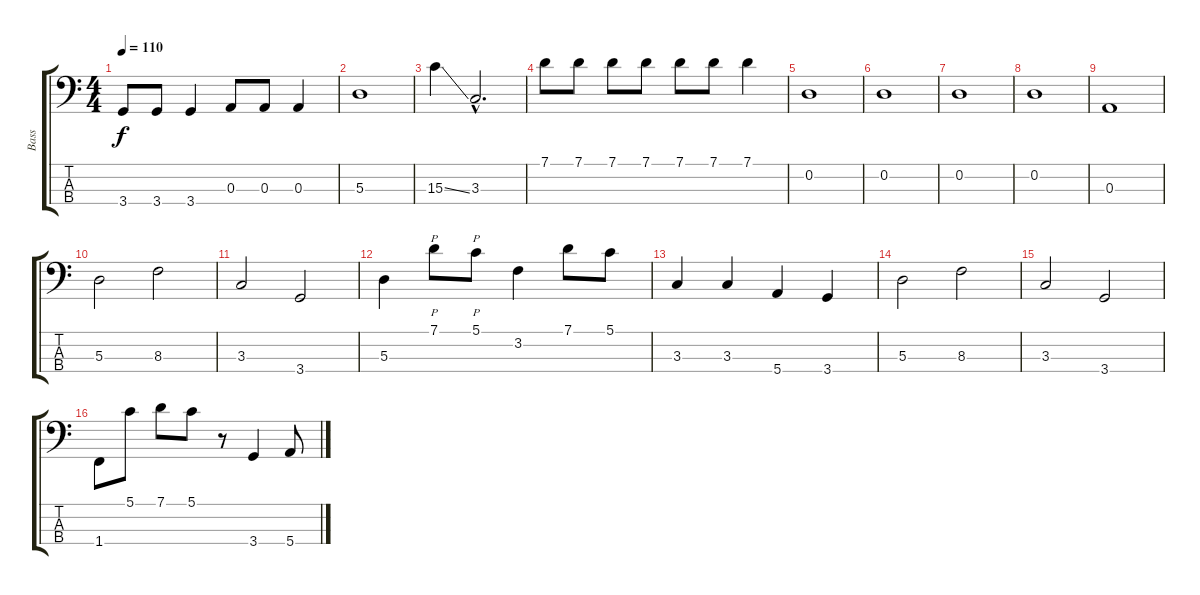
\track ("Bass" "Bass") {instrument fretlessbass}
\staff {score tabs}
\tuning (G2 D2 A1 E1) {hide}
\ts (4 4)
\tempo 110
\clef f4
\ks c
3.4.8{dy f} 3.4.8 3.4.4 0.3.8 0.3.8 0.3.4 |
5.3.1 |
15.3{ss}.4 3.3{hac}.2{d} |
7.1.8 7.1.8 7.1.8 7.1.8 7.1.8 7.1.8 7.1.4 |
0.2.1 |
0.2.1 |
0.2.1 |
0.2.1 |
0.3.1 |
5.3.2 8.3.2 |
3.3.2 3.4.2 |
5.3.4 7.1.8{p} 5.1.8{p} 3.2.4 7.1.8 5.1.8 |
3.3.4 3.3.4 5.4.4 3.4.4 |
5.3.2 8.3.2 |
3.3.2 3.4.2 |
1.4.8 5.1.8 7.1.8 5.1.8 r.8 3.4.4 5.4.8
